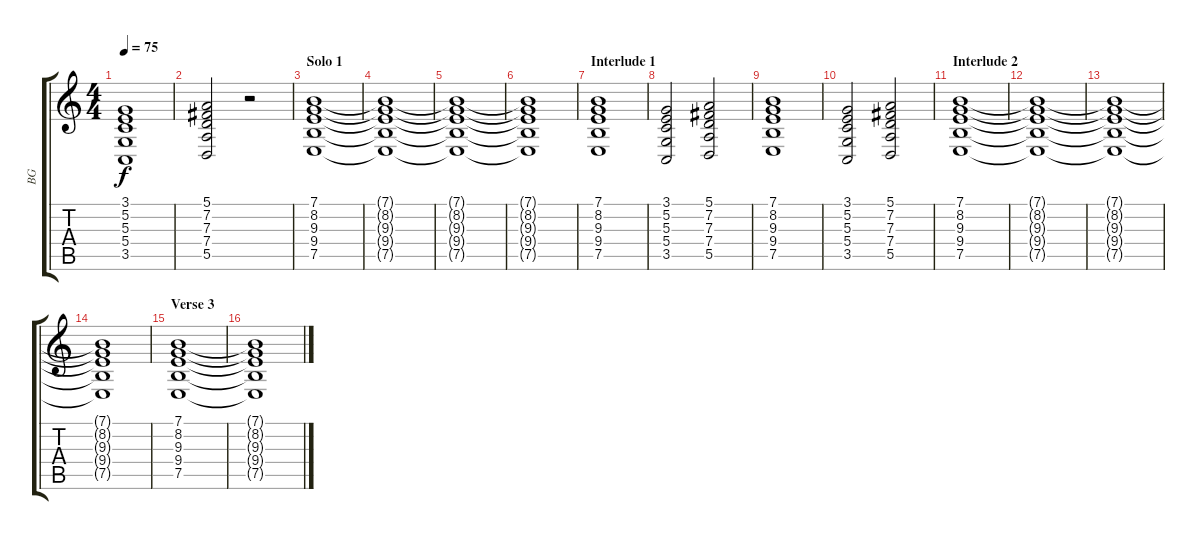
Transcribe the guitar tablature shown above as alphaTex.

\track ("BG" "BG") {instrument pad2warm}
\staff {score tabs}
\tuning (E4 B3 G3 D3 A2 E2) {hide}
\ts (4 4)
\tempo 75
\clef g2
\ks c
(3.1 5.2 5.3 5.4 3.5).1{dy f} |
(5.1 7.2 7.3 7.4 5.5).2 r.2 |
\section ("" "Solo 1")
(7.1 8.2 9.3 9.4 7.5).1 |
(7.1{t} 8.2{t} 9.3{t} 9.4{t} 7.5{t}).1 |
(7.1{t} 8.2{t} 9.3{t} 9.4{t} 7.5{t}).1 |
(7.1{t} 8.2{t} 9.3{t} 9.4{t} 7.5{t}).1 |
\section ("" "Interlude 1")
(7.1 8.2 9.3 9.4 7.5).1 |
(3.1 5.2 5.3 5.4 3.5).2 (5.1 7.2 7.3 7.4 5.5).2 |
(7.1 8.2 9.3 9.4 7.5).1 |
(3.1 5.2 5.3 5.4 3.5).2 (5.1 7.2 7.3 7.4 5.5).2 |
\section ("" "Interlude 2")
(7.1 8.2 9.3 9.4 7.5).1 |
(7.1{t} 8.2{t} 9.3{t} 9.4{t} 7.5{t}).1 |
(7.1{t} 8.2{t} 9.3{t} 9.4{t} 7.5{t}).1 |
(7.1{t} 8.2{t} 9.3{t} 9.4{t} 7.5{t}).1 |
\section ("" "Verse 3")
(7.1 8.2 9.3 9.4 7.5).1 |
(7.1{t} 8.2{t} 9.3{t} 9.4{t} 7.5{t}).1
